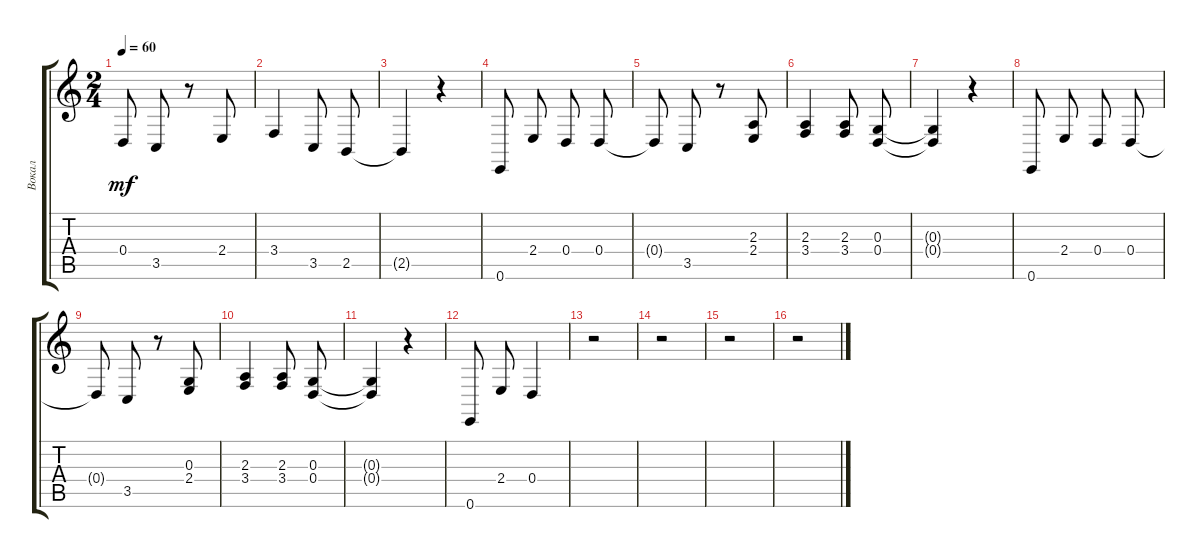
\track ("Вокал" "Вокал") {instrument brightacousticpiano}
\staff {score tabs}
\tuning (E4 B3 G3 D3 A2 E2) {hide}
\ts (2 4)
\tempo 60
\clef g2
\ks c
0.4{t}.8{dy mf beam split} 3.5.8 r.8 2.4.8 |
3.4.4 3.5.8{beam split} 2.5.8 |
2.5{t}.4 r.4 |
0.6.8{beam split} 2.4.8{beam split} 0.4.8{beam split} 0.4.8 |
0.4{t}.8{beam split} 3.5.8 r.8 (2.3 2.4).8 |
(2.3 3.4).4 (2.3 3.4).8{beam split} (0.3 0.4).8 |
(0.3{t} 0.4{t}).4 r.4 |
0.6.8{beam split} 2.4.8{beam split} 0.4.8{beam split} 0.4.8 |
0.4{t}.8{beam split} 3.5.8 r.8 (0.3 2.4).8 |
(2.3 3.4).4 (2.3 3.4).8{beam split} (0.3 0.4).8 |
(0.3{t} 0.4{t}).4 r.4 |
0.6.8{beam split} 2.4.8 0.4.4 |
r.2 |
r.2 |
r.2 |
r.2
